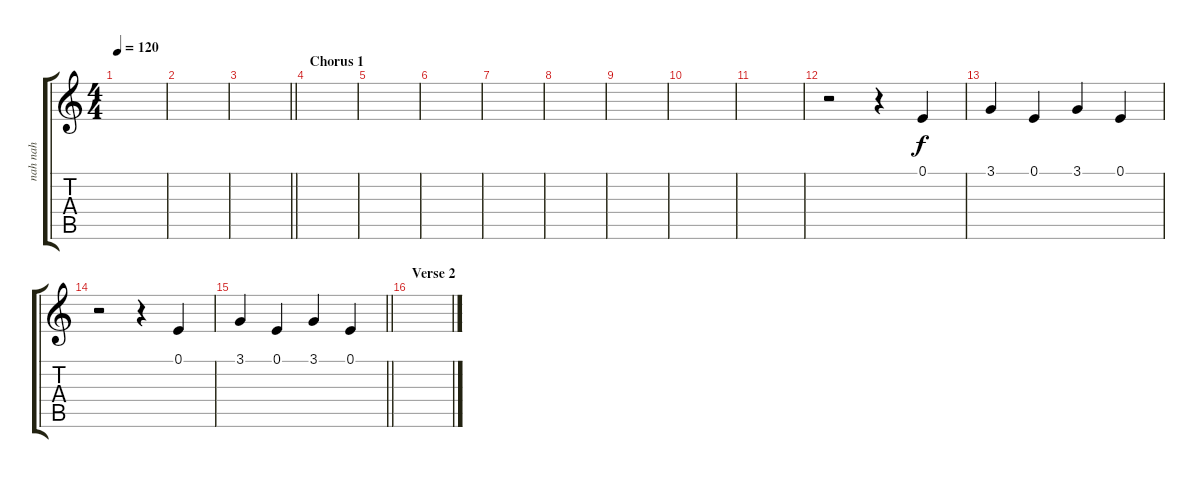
\track ("nah nah" "nah nah") {instrument stringensemble2}
\staff {score tabs}
\tuning (E4 B3 G3 D3 A2 E2) {hide}
\ts (4 4)
\tempo 120
\clef g2
\ks c
|
|
\barLineRight lightlight
|
\section ("" "Chorus 1")
|
|
|
|
|
|
|
|
r.2 r.4 0.1.4 |
3.1.4 0.1.4 3.1.4 0.1.4 |
r.2 r.4 0.1.4 |
\barLineRight lightlight
3.1.4 0.1.4 3.1.4 0.1.4 |
\section ("" "Verse 2")
